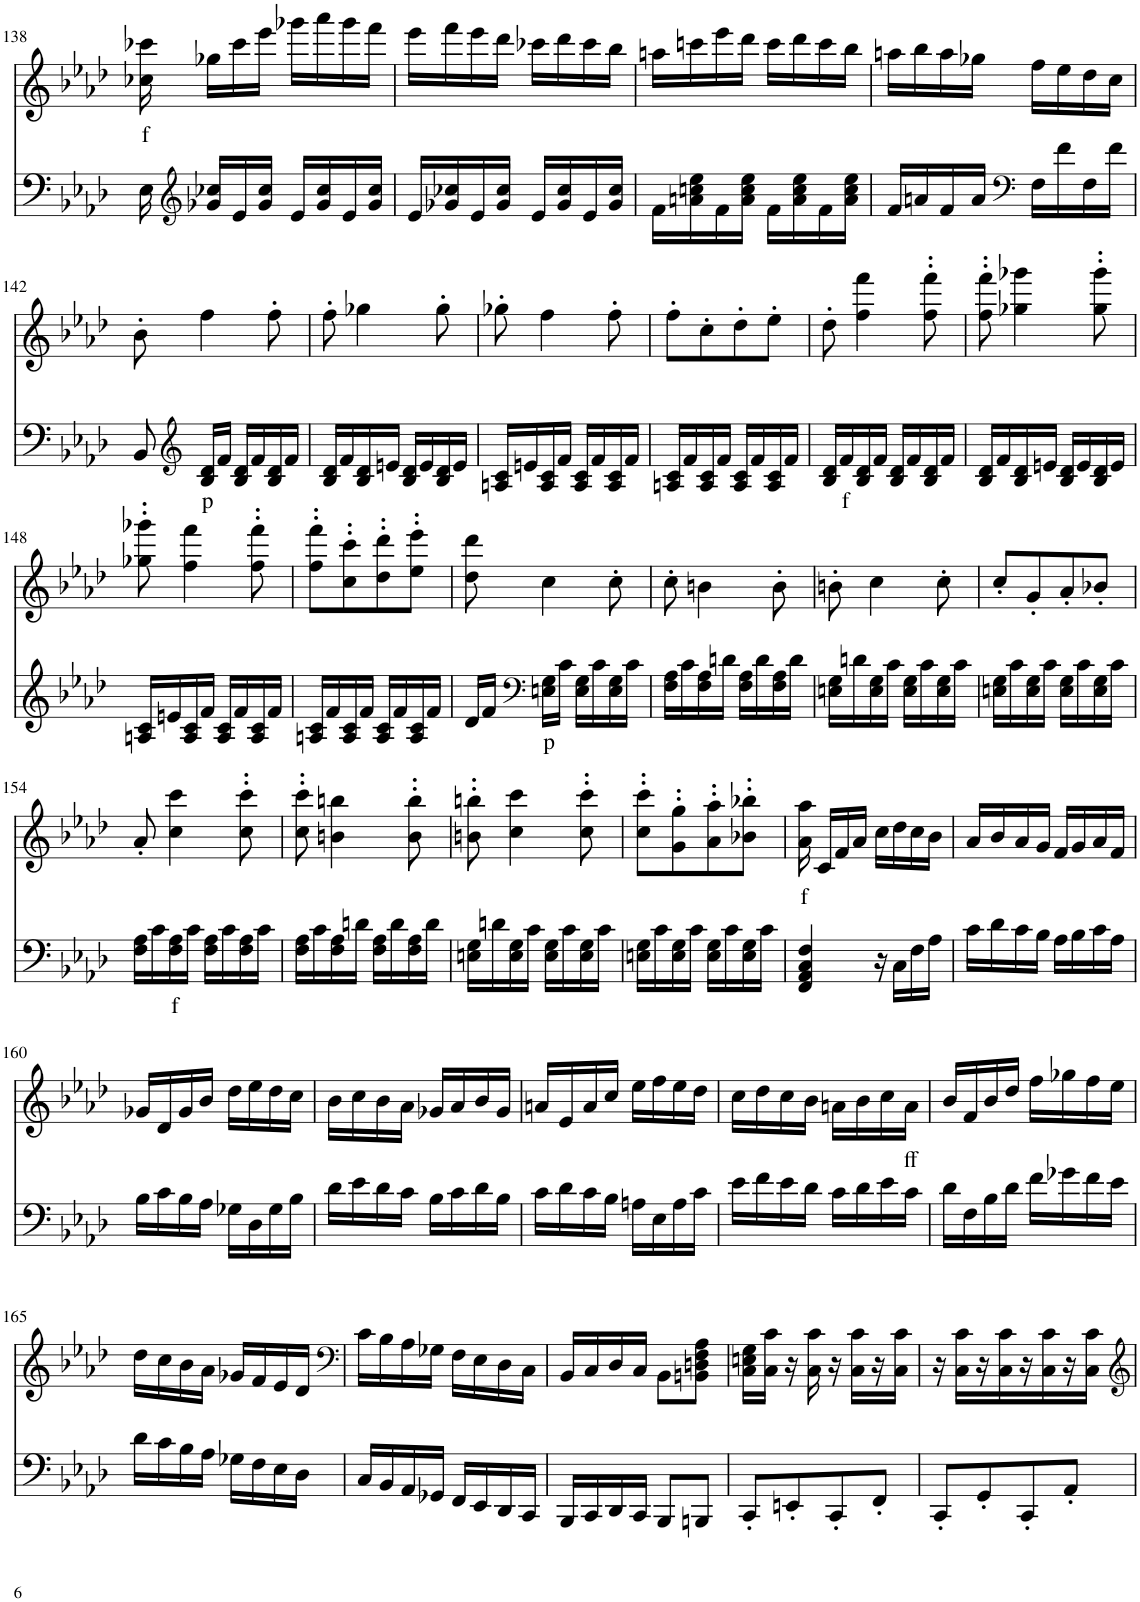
**kern	**text	**kern	**text
*part2	*part2	*part1	*part1
*staff2	*staff2	*staff1	*staff1
*I"piano	*	*I"piano	*
*I'Pno	*	*I'Pno	*
!!LO:PB:g=z
*clefF4	*	*clefG2	*
*k[b-e-a-d-]	*	*k[b-e-a-d-]	*
*f:	*	*f:	*
*M2/4	*	*M2/4	*
=138	=138	=138	=138
!	!	!	!LO:LY:b
16E-\	.	16cc-X\ 16ccc-X\	f
*clefG2	*	*	*
16g-X/ 16cc-X/LL	.	16gg-X\LL	.
16e-/	.	16ccc-\	.
16g-/ 16cc-/JJ	.	16eee-\JJ	.
16e-/LL	.	16ggg-X\LL	.
16g-/ 16cc-/	.	16aaa-\	.
16e-/	.	16ggg-\	.
16g-/ 16cc-/JJ	.	16fff\JJ	.
=139	=139	=139	=139
16e-/LL	.	16eee-\LL	.
16g-X/ 16cc-X/	.	16fff\	.
16e-/	.	16eee-\	.
16g-/ 16cc-/JJ	.	16ddd-\JJ	.
16e-/LL	.	16ccc-X\LL	.
16g-/ 16cc-/	.	16ddd-\	.
16e-/	.	16ccc-\	.
16g-/ 16cc-/JJ	.	16bb-\JJ	.
=140	=140	=140	=140
16f\LL	.	16aan\LL	.
16an\ 16ccn\ 16ee-\	.	16cccn\	.
16f\	.	16eee-\	.
16a\ 16cc\ 16ee-\JJ	.	16ddd-\JJ	.
16f\LL	.	16ccc\LL	.
16a\ 16cc\ 16ee-\	.	16ddd-\	.
16f\	.	16ccc\	.
16a\ 16cc\ 16ee-\JJ	.	16bb-\JJ	.
=141	=141	=141	=141
16f/LL	.	16aan\LL	.
16an/	.	16bb-\	.
16f/	.	16aa\	.
16a/JJ	.	16gg-X\JJ	.
*clefF4	*	*	*
16F\LL	.	16ff\LL	.
16f\	.	16ee-\	.
16F\	.	16dd-\	.
16f\JJ	.	16cc\JJ	.
!!LO:LB:g=z
=142	=142	=142	=142
8BB-/	.	8b-'\	.
*clefG2	*	*	*
!	!LO:LY:b	!	!
16B-/ 16d-/LL	p	4ff\	.
16f/JJ	.	.	.
16B-/ 16d-/LL	.	.	.
16f/	.	.	.
16B-/ 16d-/	.	8ff'\	.
16f/JJ	.	.	.
=143	=143	=143	=143
16B-/ 16d-/LL	.	8ff'\	.
16f/	.	.	.
16B-/ 16d-/	.	4gg-X\	.
16en/JJ	.	.	.
16B-/ 16d-/LL	.	.	.
16e/	.	.	.
16B-/ 16d-/	.	8gg-'\	.
16e/JJ	.	.	.
=144	=144	=144	=144
16An/ 16c/LL	.	8gg-X'\	.
16en/	.	.	.
16A/ 16c/	.	4ff\	.
16f/JJ	.	.	.
16A/ 16c/LL	.	.	.
16f/	.	.	.
16A/ 16c/	.	8ff'\	.
16f/JJ	.	.	.
=145	=145	=145	=145
16An/ 16c/LL	.	8ff'\L	.
16f/	.	.	.
16A/ 16c/	.	8cc'\	.
16f/JJ	.	.	.
16A/ 16c/LL	.	8dd-'\	.
16f/	.	.	.
16A/ 16c/	.	8ee-'\J	.
16f/JJ	.	.	.
=146	=146	=146	=146
16B-/ 16d-/LL	.	8dd-'\	.
!	!LO:LY:b	!	!
16f/	f	.	.
16B-/ 16d-/	.	4ff\ 4fff\	.
16f/JJ	.	.	.
16B-/ 16d-/LL	.	.	.
16f/	.	.	.
16B-/ 16d-/	.	8ff\' 8fff\'	.
16f/JJ	.	.	.
=147	=147	=147	=147
16B-/ 16d-/LL	.	8ff\' 8fff\'	.
16f/	.	.	.
16B-/ 16d-/	.	4gg-X\ 4ggg-X\	.
16en/JJ	.	.	.
16B-/ 16d-/LL	.	.	.
16e/	.	.	.
16B-/ 16d-/	.	8gg-\' 8ggg-\'	.
16e/JJ	.	.	.
!!LO:LB:g=z
=148	=148	=148	=148
16An/ 16c/LL	.	8gg-X\' 8ggg-X\'	.
16en/	.	.	.
16A/ 16c/	.	4ff\ 4fff\	.
16f/JJ	.	.	.
16A/ 16c/LL	.	.	.
16f/	.	.	.
16A/ 16c/	.	8ff\' 8fff\'	.
16f/JJ	.	.	.
=149	=149	=149	=149
16An/ 16c/LL	.	8ff\' 8fff\'L	.
16f/	.	.	.
16A/ 16c/	.	8cc\' 8ccc\'	.
16f/JJ	.	.	.
16A/ 16c/LL	.	8dd-\' 8ddd-\'	.
16f/	.	.	.
16A/ 16c/	.	8ee-\' 8eee-\'J	.
16f/JJ	.	.	.
=150	=150	=150	=150
16d-/LL	.	8dd-\ 8ddd-\	.
16f/JJ	.	.	.
*clefF4	*	*	*
!	!LO:LY:b	!	!
16En\ 16G\LL	p	4cc\	.
16c\JJ	.	.	.
16E\ 16G\LL	.	.	.
16c\	.	.	.
16E\ 16G\	.	8cc'\	.
16c\JJ	.	.	.
=151	=151	=151	=151
16F\ 16A-\LL	.	8cc'\	.
16c\	.	.	.
16F\ 16A-\	.	4bn\	.
16dn\JJ	.	.	.
16F\ 16A-\LL	.	.	.
16d\	.	.	.
16F\ 16A-\	.	8b'\	.
16d\JJ	.	.	.
=152	=152	=152	=152
16En\ 16G\LL	.	8bn'\	.
16dn\	.	.	.
16E\ 16G\	.	4cc\	.
16c\JJ	.	.	.
16E\ 16G\LL	.	.	.
16c\	.	.	.
16E\ 16G\	.	8cc'\	.
16c\JJ	.	.	.
=153	=153	=153	=153
16En\ 16G\LL	.	8cc'/L	.
16c\	.	.	.
16E\ 16G\	.	8g'/	.
16c\JJ	.	.	.
16E\ 16G\LL	.	8a-'/	.
16c\	.	.	.
16E\ 16G\	.	8b-X'/J	.
16c\JJ	.	.	.
!!LO:LB:g=z
=154	=154	=154	=154
16F\ 16A-\LL	.	8a-'/	.
16c\	.	.	.
!	!LO:LY:b	!	!
16F\ 16A-\	f	4cc\ 4ccc\	.
16c\JJ	.	.	.
16F\ 16A-\LL	.	.	.
16c\	.	.	.
16F\ 16A-\	.	8cc\' 8ccc\'	.
16c\JJ	.	.	.
=155	=155	=155	=155
16F\ 16A-\LL	.	8cc\' 8ccc\'	.
16c\	.	.	.
16F\ 16A-\	.	4bn\ 4bbn\	.
16dn\JJ	.	.	.
16F\ 16A-\LL	.	.	.
16d\	.	.	.
16F\ 16A-\	.	8b\' 8bb\'	.
16d\JJ	.	.	.
=156	=156	=156	=156
16En\ 16G\LL	.	8bn\' 8bbn\'	.
16dn\	.	.	.
16E\ 16G\	.	4cc\ 4ccc\	.
16c\JJ	.	.	.
16E\ 16G\LL	.	.	.
16c\	.	.	.
16E\ 16G\	.	8cc\' 8ccc\'	.
16c\JJ	.	.	.
=157	=157	=157	=157
16En\ 16G\LL	.	8cc\' 8ccc\'L	.
16c\	.	.	.
16E\ 16G\	.	8g\' 8gg\'	.
16c\JJ	.	.	.
16E\ 16G\LL	.	8a-\' 8aa-\'	.
16c\	.	.	.
16E\ 16G\	.	8b-X\' 8bb-X\'J	.
16c\JJ	.	.	.
=158	=158	=158	=158
!	!	!	!LO:LY:b
4FF/ 4AA-/ 4C/ 4F/	.	16a-\ 16aa-\	f
.	.	16c/LL	.
.	.	16f/	.
.	.	16a-/JJ	.
16r	.	16cc\LL	.
16C\LL	.	16dd-\	.
16F\	.	16cc\	.
16A-\JJ	.	16b-\JJ	.
=159	=159	=159	=159
16c\LL	.	16a-/LL	.
16d-\	.	16b-/	.
16c\	.	16a-/	.
16B-\JJ	.	16g/JJ	.
16A-\LL	.	16f/LL	.
16B-\	.	16g/	.
16c\	.	16a-/	.
16A-\JJ	.	16f/JJ	.
!!LO:LB:g=z
=160	=160	=160	=160
16B-\LL	.	16g-X/LL	.
16c\	.	16d-/	.
16B-\	.	16g-/	.
16A-\JJ	.	16b-/JJ	.
16G-X\LL	.	16dd-\LL	.
16D-\	.	16ee-\	.
16G-\	.	16dd-\	.
16B-\JJ	.	16cc\JJ	.
=161	=161	=161	=161
16d-\LL	.	16b-\LL	.
16e-\	.	16cc\	.
16d-\	.	16b-\	.
16c\JJ	.	16a-\JJ	.
16B-\LL	.	16g-X/LL	.
16c\	.	16a-/	.
16d-\	.	16b-/	.
16B-\JJ	.	16g-/JJ	.
=162	=162	=162	=162
16c\LL	.	16an/LL	.
16d-\	.	16e-/	.
16c\	.	16a/	.
16B-\JJ	.	16cc/JJ	.
16An\LL	.	16ee-\LL	.
16E-\	.	16ff\	.
16A\	.	16ee-\	.
16c\JJ	.	16dd-\JJ	.
=163	=163	=163	=163
16e-\LL	.	16cc\LL	.
16f\	.	16dd-\	.
16e-\	.	16cc\	.
16d-\JJ	.	16b-\JJ	.
16c\LL	.	16an\LL	.
16d-\	.	16b-\	.
16e-\	.	16cc\	.
!	!	!	!LO:LY:b
16c\JJ	.	16a\JJ	ff
=164	=164	=164	=164
16d-\LL	.	16b-/LL	.
16F\	.	16f/	.
16B-\	.	16b-/	.
16d-\JJ	.	16dd-/JJ	.
16f\LL	.	16ff\LL	.
16g-X\	.	16gg-X\	.
16f\	.	16ff\	.
16e-\JJ	.	16ee-\JJ	.
!!LO:LB:g=z
=165	=165	=165	=165
16d-\LL	.	16dd-\LL	.
16c\	.	16cc\	.
16B-\	.	16b-\	.
16A-\JJ	.	16a-\JJ	.
16G-X\LL	.	16g-X/LL	.
16F\	.	16f/	.
16E-\	.	16e-/	.
16D-\JJ	.	16d-/JJ	.
=166	=166	=166	=166
*	*	*clefF4	*
16C/LL	.	16c\LL	.
16BB-/	.	16B-\	.
16AA-/	.	16A-\	.
16GG-X/JJ	.	16G-X\JJ	.
16FF/LL	.	16F\LL	.
16EE-/	.	16E-\	.
16DD-/	.	16D-\	.
16CC/JJ	.	16C\JJ	.
=167	=167	=167	=167
16BBB-/LL	.	16BB-/LL	.
16CC/	.	16C/	.
16DD-/	.	16D-/	.
16CC/JJ	.	16C/JJ	.
8BBB-/L	.	8BB-\L	.
8BBBn/J	.	8BBn\ 8Dn\ 8F\ 8A-\J	.
=168	=168	=168	=168
8CC'/L	.	16C\ 16En\ 16G\LL	.
.	.	16C\ 16c\JJ	.
8EEn'/	.	16r	.
.	.	16C\ 16c\	.
8CC'/	.	16r	.
.	.	16C\ 16c\LL	.
8FF'/J	.	16r	.
.	.	16C\ 16c\JJ	.
=169	=169	=169	=169
8CC'/L	.	16r	.
.	.	16C\ 16c\LL	.
8GG'/	.	16r	.
.	.	16C\ 16c\	.
8CC'/	.	16r	.
.	.	16C\ 16c\	.
8AA-'/J	.	16r	.
.	.	16C\ 16c\JJ	.
=	=	=	=
*-	*-	*-	*-
